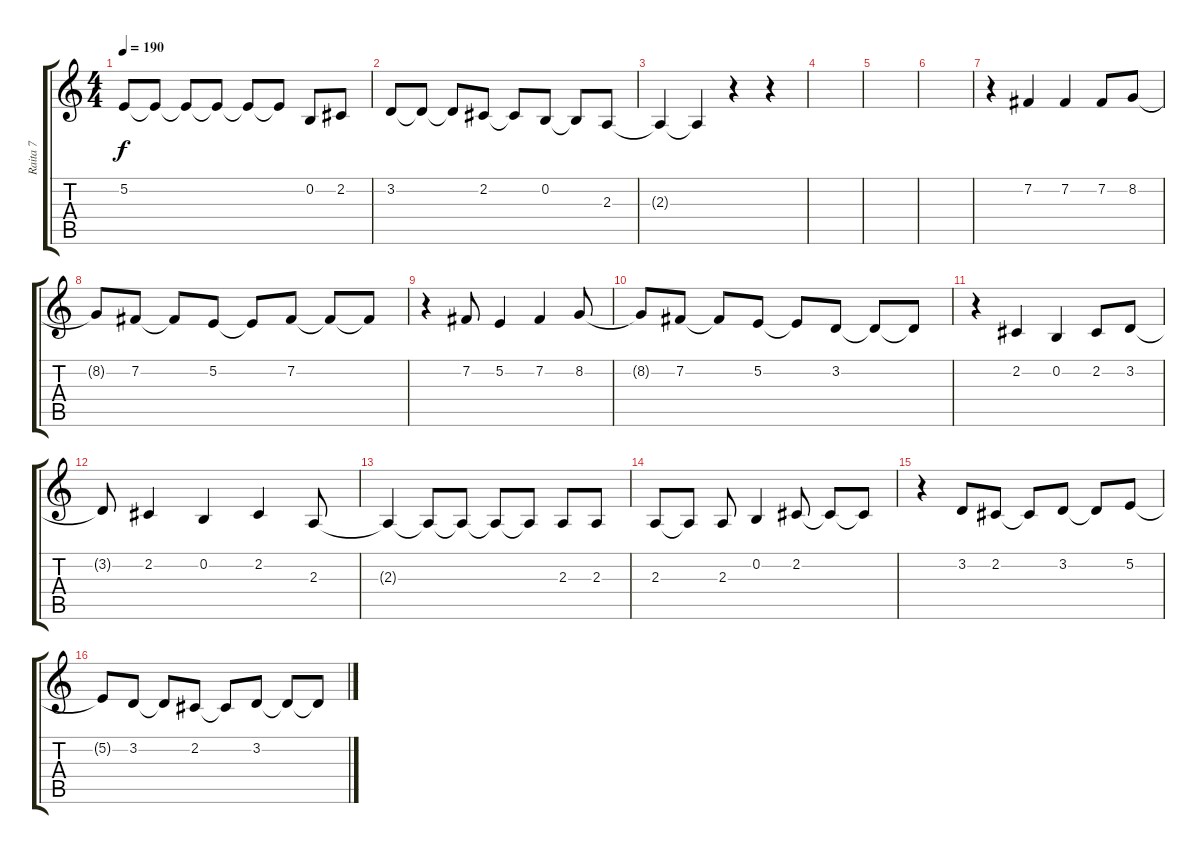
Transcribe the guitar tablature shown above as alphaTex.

\track ("Raita 7" "Raita 7") {instrument altosax}
\staff {score tabs}
\tuning (E4 B3 G3 D3 A2 E2) {hide}
\ts (4 4)
\tempo 190
\clef g2
\ks c
5.2{t}.8{dy f} 5.2{t}.8 5.2{t}.8 5.2{t}.8 5.2{t}.8 5.2{t}.8 0.2.8 2.2.8 |
3.2.8 3.2{t}.8 3.2{t}.8 2.2.8 2.2{t}.8 0.2.8 0.2{t}.8 2.3.8 |
2.3{t}.4 2.3{t}.4 r.4 r.4 |
|
|
|
r.4 7.2.4 7.2.4 7.2.8 8.2.8 |
8.2{t}.8 7.2.8 7.2{t}.8 5.2.8 5.2{t}.8 7.2.8 7.2{t}.8 7.2{t}.8 |
r.4 7.2.8 5.2.4 7.2.4 8.2.8 |
8.2{t}.8 7.2.8 7.2{t}.8 5.2.8 5.2{t}.8 3.2.8 3.2{t}.8 3.2{t}.8 |
r.4 2.2.4 0.2.4 2.2.8 3.2.8 |
3.2{t}.8 2.2.4 0.2.4 2.2.4 2.3.8 |
2.3{t}.4 2.3{t}.8 2.3{t}.8 2.3{t}.8 2.3{t}.8 2.3.8 2.3.8 |
2.3.8 2.3{t}.8 2.3.8 0.2.4 2.2.8 2.2{t}.8 2.2{t}.8 |
r.4 3.2.8 2.2.8 2.2{t}.8 3.2.8 3.2{t}.8 5.2.8 |
5.2{t}.8 3.2.8 3.2{t}.8 2.2.8 2.2{t}.8 3.2.8 3.2{t}.8 3.2{t}.8
